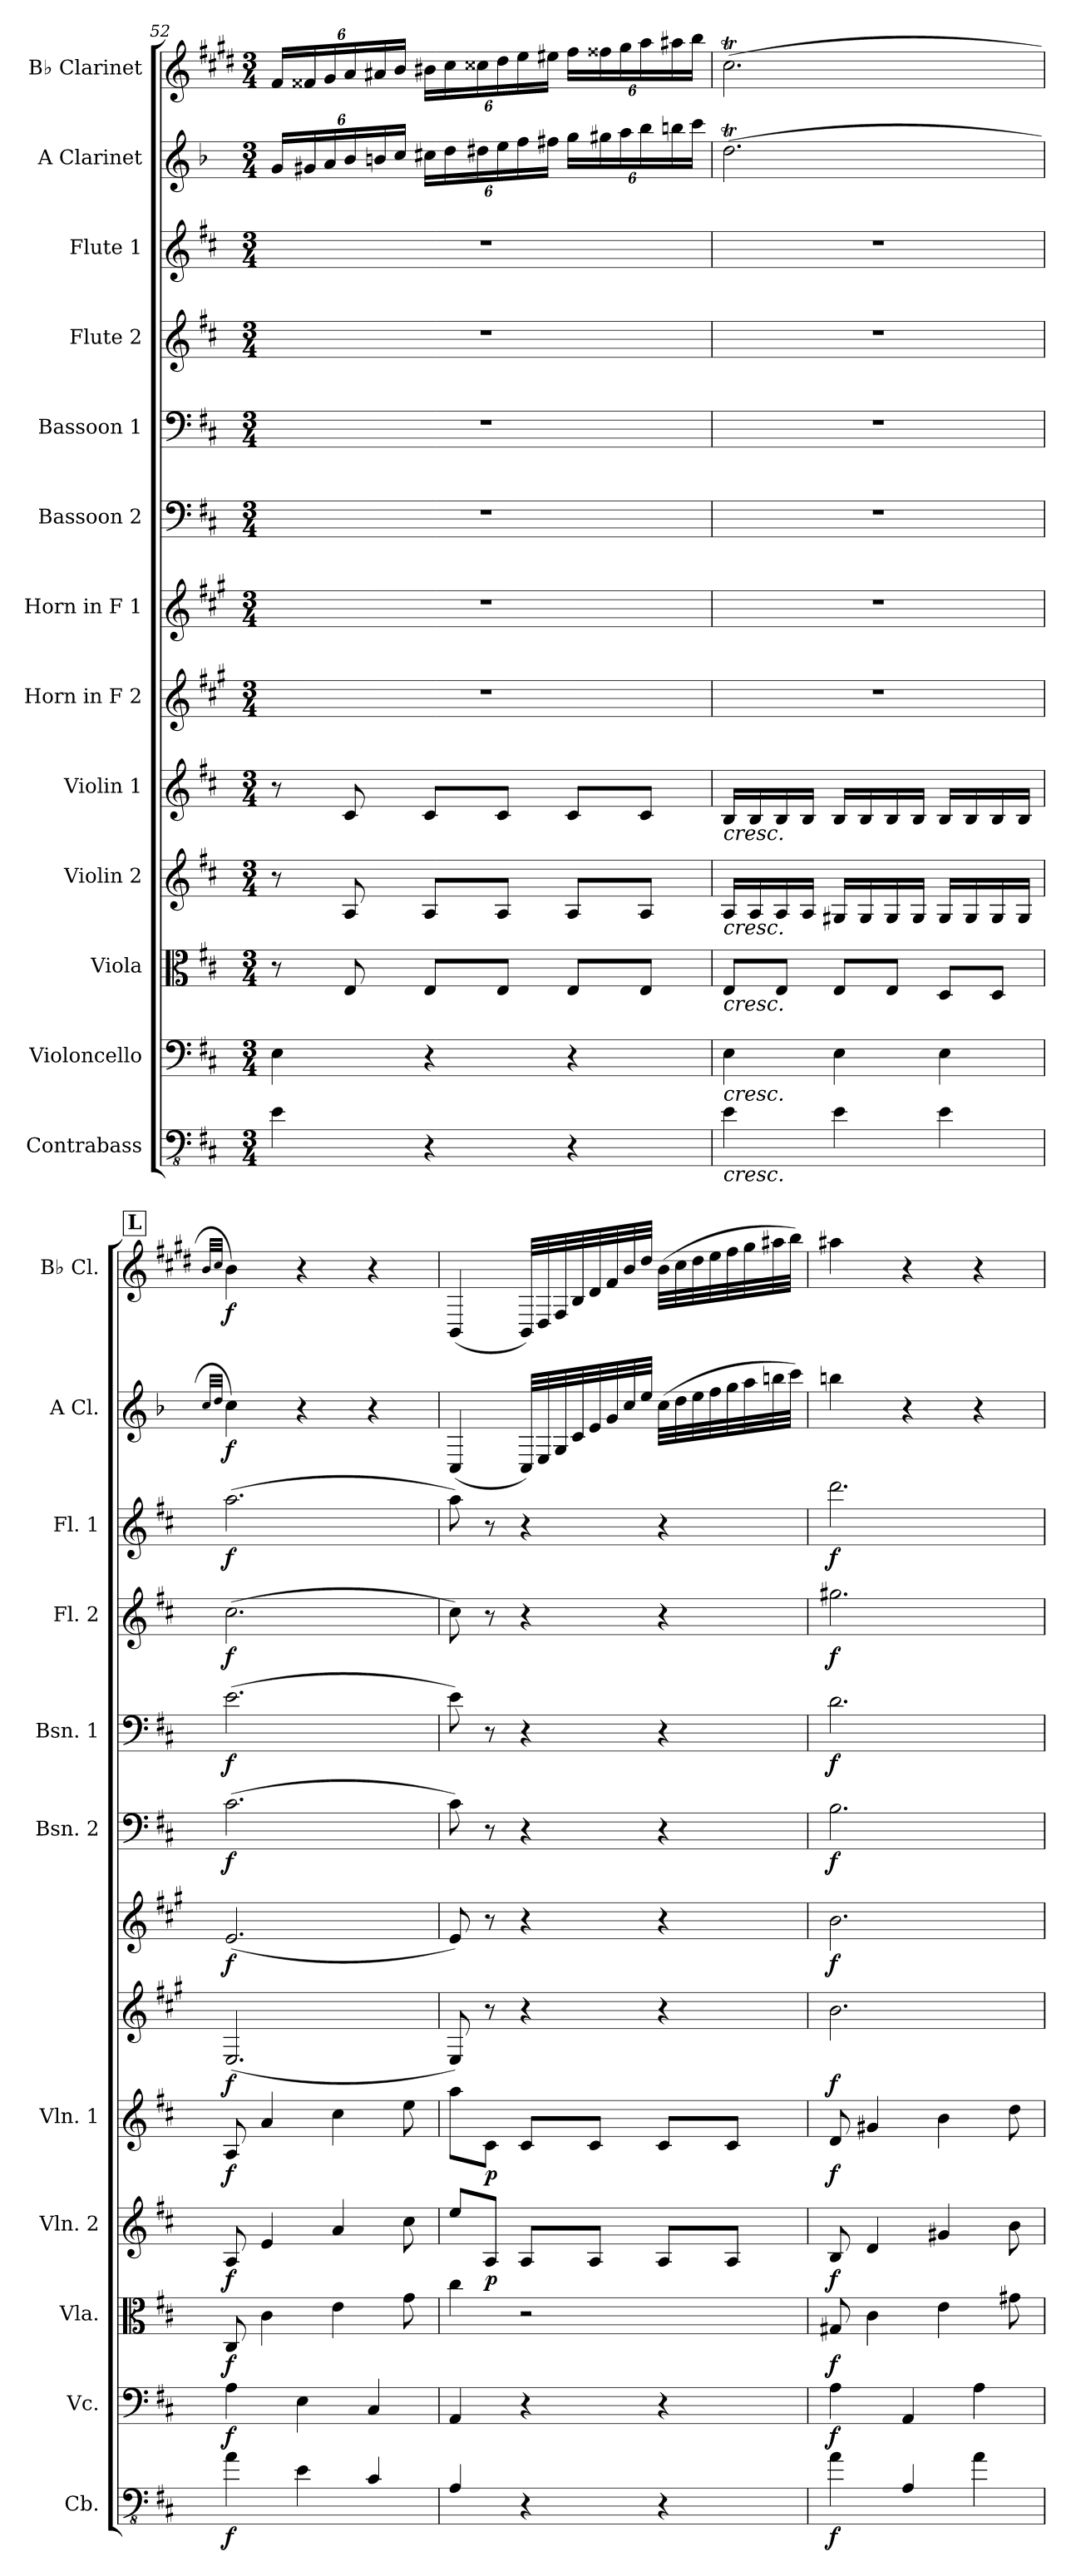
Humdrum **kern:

**kern	**dynam	**kern	**dynam	**kern	**dynam	**kern	**dynam	**kern	**dynam	**kern	**dynam	**kern	**dynam	**kern	**dynam	**kern	**dynam	**kern	**dynam	**kern	**dynam	**kern	**dynam	**kern	**dynam
*part13	*part13	*part12	*part12	*part11	*part11	*part10	*part10	*part9	*part9	*part8	*part8	*part7	*part7	*part6	*part6	*part5	*part5	*part4	*part4	*part3	*part3	*part2	*part2	*part1	*part1
*staff13	*staff13	*staff12	*staff12	*staff11	*staff11	*staff10	*staff10	*staff9	*staff9	*staff8	*staff8	*staff7	*staff7	*staff6	*staff6	*staff5	*staff5	*staff4	*staff4	*staff3	*staff3	*staff2	*staff2	*staff1	*staff1
*I"Contrabass	*	*I"Violoncello	*	*I"Viola	*	*I"Violin 2	*	*I"Violin 1	*	*I"Horn in F 2	*	*I"Horn in F 1	*	*I"Bassoon 2	*	*I"Bassoon 1	*	*I"Flute 2	*	*I"Flute 1	*	*I"A Clarinet	*	*I"B♭ Clarinet	*
*I'Cb.	*	*I'Vc.	*	*I'Vla.	*	*I'Vln. 2	*	*I'Vln. 1	*	*	*	*	*	*I'Bsn. 2	*	*I'Bsn. 1	*	*I'Fl. 2	*	*I'Fl. 1	*	*I'A Cl.	*	*I'B♭ Cl.	*
!!LO:PB:g=z
*clefFv4	*	*clefF4	*	*clefC3	*	*clefG2	*	*clefG2	*	*clefG2	*	*clefG2	*	*clefF4	*	*clefF4	*	*clefG2	*	*clefG2	*	*clefG2	*	*clefG2	*
*ITrd7c12	*	*	*	*	*	*	*	*	*	*ITrd4c7	*	*ITrd4c7	*	*	*	*	*	*	*	*	*	*ITrd2c3	*	*ITrd1c2	*
*k[f#c#]	*	*k[f#c#]	*	*k[f#c#]	*	*k[f#c#]	*	*k[f#c#]	*	*k[f#c#]	*	*k[f#c#]	*	*k[f#c#]	*	*k[f#c#]	*	*k[f#c#]	*	*k[f#c#]	*	*k[f#c#]	*	*k[f#c#]	*
*M3/4	*	*M3/4	*	*M3/4	*	*M3/4	*	*M3/4	*	*M3/4	*	*M3/4	*	*M3/4	*	*M3/4	*	*M3/4	*	*M3/4	*	*M3/4	*	*M3/4	*
*	*	*	*	*	*	*	*	*	*	*	*	*	*	*	*	*	*	*	*	*	*	*Xbrackettup	*	*Xbrackettup	*
=52	=52	=52	=52	=52	=52	=52	=52	=52	=52	=52	=52	=52	=52	=52	=52	=52	=52	=52	=52	=52	=52	=52	=52	=52	=52
4EE\	.	4E\	.	8r	.	8r	.	8r	.	2.r	.	2.r	.	2.r	.	2.r	.	2.r	.	2.r	.	24e/LL	.	24e/LL	.
.	.	.	.	.	.	.	.	.	.	.	.	.	.	.	.	.	.	.	.	.	.	24e#X/	.	24e#X/	.
.	.	.	.	.	.	.	.	.	.	.	.	.	.	.	.	.	.	.	.	.	.	24f#/	.	24f#/	.
.	.	.	.	8E/	.	8A/	.	8c#/	.	.	.	.	.	.	.	.	.	.	.	.	.	24g/	.	24g/	.
.	.	.	.	.	.	.	.	.	.	.	.	.	.	.	.	.	.	.	.	.	.	24g#X/	.	24g#X/	.
.	.	.	.	.	.	.	.	.	.	.	.	.	.	.	.	.	.	.	.	.	.	24a/JJ	.	24a/JJ	.
4r	.	4r	.	8E/L	.	8A/L	.	8c#/L	.	.	.	.	.	.	.	.	.	.	.	.	.	24a#X\LL	.	24a#X\LL	.
.	.	.	.	.	.	.	.	.	.	.	.	.	.	.	.	.	.	.	.	.	.	24b\	.	24b\	.
.	.	.	.	.	.	.	.	.	.	.	.	.	.	.	.	.	.	.	.	.	.	24b#X\	.	24b#X\	.
.	.	.	.	8E/J	.	8A/J	.	8c#/J	.	.	.	.	.	.	.	.	.	.	.	.	.	24cc#\	.	24cc#\	.
.	.	.	.	.	.	.	.	.	.	.	.	.	.	.	.	.	.	.	.	.	.	24dd\	.	24dd\	.
.	.	.	.	.	.	.	.	.	.	.	.	.	.	.	.	.	.	.	.	.	.	24dd#X\JJ	.	24dd#X\JJ	.
4r	.	4r	.	8E/L	.	8A/L	.	8c#/L	.	.	.	.	.	.	.	.	.	.	.	.	.	24ee\LL	.	24ee\LL	.
.	.	.	.	.	.	.	.	.	.	.	.	.	.	.	.	.	.	.	.	.	.	24ee#X\	.	24ee#X\	.
.	.	.	.	.	.	.	.	.	.	.	.	.	.	.	.	.	.	.	.	.	.	24ff#\	.	24ff#\	.
.	.	.	.	8E/J	.	8A/J	.	8c#/J	.	.	.	.	.	.	.	.	.	.	.	.	.	24gg\	.	24gg\	.
.	.	.	.	.	.	.	.	.	.	.	.	.	.	.	.	.	.	.	.	.	.	24gg#X\	.	24gg#X\	.
.	.	.	.	.	.	.	.	.	.	.	.	.	.	.	.	.	.	.	.	.	.	24aa\JJ	.	24aa\JJ	.
=53	=53	=53	=53	=53	=53	=53	=53	=53	=53	=53	=53	=53	=53	=53	=53	=53	=53	=53	=53	=53	=53	=53	=53	=53	=53
!	!	!	!	!	!	!	!	!LO:TX:b:i:t=cresc.	!	!	!	!	!	!	!	!	!	!	!	!	!	!	!	!	!
!	!	!	!	!	!	!LO:TX:b:i:t=cresc.	!	!	!	!	!	!	!	!	!	!	!	!	!	!	!	!	!	!	!
!	!	!	!	!LO:TX:b:i:t=cresc.	!	!	!	!	!	!	!	!	!	!	!	!	!	!	!	!	!	!	!	!	!
!	!	!LO:TX:b:i:t=cresc.	!	!	!	!	!	!	!	!	!	!	!	!	!	!	!	!	!	!	!	!	!	!	!
!LO:TX:b:i:t=cresc.	!	!	!	!	!	!	!	!	!	!	!	!	!	!	!	!	!	!	!	!	!	!	!	!	!
4EE\	.	4E\	.	8E/L	.	16A/LL	.	16B/LL	.	2.r	.	2.r	.	2.r	.	2.r	.	2.r	.	2.r	.	(>2.bT\	.	(>2.bT\	.
.	.	.	.	.	.	16A/	.	16B/	.	.	.	.	.	.	.	.	.	.	.	.	.	.	.	.	.
.	.	.	.	8E/J	.	16A/	.	16B/	.	.	.	.	.	.	.	.	.	.	.	.	.	.	.	.	.
.	.	.	.	.	.	16A/JJ	.	16B/JJ	.	.	.	.	.	.	.	.	.	.	.	.	.	.	.	.	.
4EE\	.	4E\	.	8E/L	.	16G#X/LL	.	16B/LL	.	.	.	.	.	.	.	.	.	.	.	.	.	.	.	.	.
.	.	.	.	.	.	16G#/	.	16B/	.	.	.	.	.	.	.	.	.	.	.	.	.	.	.	.	.
.	.	.	.	8E/J	.	16G#/	.	16B/	.	.	.	.	.	.	.	.	.	.	.	.	.	.	.	.	.
.	.	.	.	.	.	16G#/JJ	.	16B/JJ	.	.	.	.	.	.	.	.	.	.	.	.	.	.	.	.	.
4EE\	.	4E\	.	8D/L	.	16G#/LL	.	16B/LL	.	.	.	.	.	.	.	.	.	.	.	.	.	.	.	.	.
.	.	.	.	.	.	16G#/	.	16B/	.	.	.	.	.	.	.	.	.	.	.	.	.	.	.	.	.
.	.	.	.	8D/J	.	16G#/	.	16B/	.	.	.	.	.	.	.	.	.	.	.	.	.	.	.	.	.
.	.	.	.	.	.	16G#/JJ	.	16B/JJ	.	.	.	.	.	.	.	.	.	.	.	.	.	.	.	.	.
!!LO:PB:g=z
!!LO:REH:place=s1:a:B:fs=14:t=L
=54	=54	=54	=54	=54	=54	=54	=54	=54	=54	=54	=54	=54	=54	=54	=54	=54	=54	=54	=54	=54	=54	=54	=54	=54	=54
.	.	.	.	.	.	.	.	.	.	.	.	.	.	.	.	.	.	.	.	.	.	32qa/LLL	.	32qa/LLL	.
.	.	.	.	.	.	.	.	.	.	.	.	.	.	.	.	.	.	.	.	.	.	32qb/JJJ	.	32qb/JJJ	.
!	!LO:DY:b	!	!LO:DY:b	!	!LO:DY:b	!	!LO:DY:b	!	!LO:DY:b	!	!LO:DY:b	!	!LO:DY:b	!	!LO:DY:b	!	!LO:DY:b	!	!LO:DY:b	!	!LO:DY:b	!	!LO:DY:b	!	!LO:DY:b
4AA\	f	4A\	f	8C#/	f	8A/	f	8A/	f	(<2.AA/	f	(<2.A/	f	(>2.c#\	f	(>2.e\	f	(>2.cc#\	f	(>2.aa\	f	4a\)	f	4a\)	f
.	.	.	.	4c#\	.	4e/	.	4a/	.	.	.	.	.	.	.	.	.	.	.	.	.	.	.	.	.
4EE\	.	4E\	.	.	.	.	.	.	.	.	.	.	.	.	.	.	.	.	.	.	.	4r	.	4r	.
.	.	.	.	4e\	.	4a/	.	4cc#\	.	.	.	.	.	.	.	.	.	.	.	.	.	.	.	.	.
4CC#/	.	4C#/	.	.	.	.	.	.	.	.	.	.	.	.	.	.	.	.	.	.	.	4r	.	4r	.
.	.	.	.	8g\	.	8cc#\	.	8ee\	.	.	.	.	.	.	.	.	.	.	.	.	.	.	.	.	.
=55	=55	=55	=55	=55	=55	=55	=55	=55	=55	=55	=55	=55	=55	=55	=55	=55	=55	=55	=55	=55	=55	=55	=55	=55	=55
4AAA/	.	4AA/	.	4cc#\	.	8ee/L	.	8aa\L	.	8AA/)	.	8A/)	.	8c#\)	.	8e\)	.	8cc#\)	.	8aa\)	.	(<4AA/	.	(<4AA/	.
!	!	!	!	!	!	!	!LO:DY:b	!	!LO:DY:b	!	!	!	!	!	!	!	!	!	!	!	!	!	!	!	!
.	.	.	.	.	.	8A/J	p	8c#\J	p	8r	.	8r	.	8r	.	8r	.	8r	.	8r	.	.	.	.	.
4r	.	4r	.	2r	.	8A/L	.	8c#/L	.	4r	.	4r	.	4r	.	4r	.	4r	.	4r	.	32AA/LLL)	.	32AA/LLL)	.
.	.	.	.	.	.	.	.	.	.	.	.	.	.	.	.	.	.	.	.	.	.	32C#/	.	32C#/	.
.	.	.	.	.	.	.	.	.	.	.	.	.	.	.	.	.	.	.	.	.	.	32E/	.	32E/	.
.	.	.	.	.	.	.	.	.	.	.	.	.	.	.	.	.	.	.	.	.	.	32A/	.	32A/	.
.	.	.	.	.	.	8A/J	.	8c#/J	.	.	.	.	.	.	.	.	.	.	.	.	.	32c#/	.	32c#/	.
.	.	.	.	.	.	.	.	.	.	.	.	.	.	.	.	.	.	.	.	.	.	32e/	.	32e/	.
.	.	.	.	.	.	.	.	.	.	.	.	.	.	.	.	.	.	.	.	.	.	32a/	.	32a/	.
.	.	.	.	.	.	.	.	.	.	.	.	.	.	.	.	.	.	.	.	.	.	32cc#/JJJ	.	32cc#/JJJ	.
4r	.	4r	.	.	.	8A/L	.	8c#/L	.	4r	.	4r	.	4r	.	4r	.	4r	.	4r	.	(>32a\LLL	.	(>32a\LLL	.
.	.	.	.	.	.	.	.	.	.	.	.	.	.	.	.	.	.	.	.	.	.	32b\	.	32b\	.
.	.	.	.	.	.	.	.	.	.	.	.	.	.	.	.	.	.	.	.	.	.	32cc#\	.	32cc#\	.
.	.	.	.	.	.	.	.	.	.	.	.	.	.	.	.	.	.	.	.	.	.	32dd\	.	32dd\	.
.	.	.	.	.	.	8A/J	.	8c#/J	.	.	.	.	.	.	.	.	.	.	.	.	.	32ee\	.	32ee\	.
.	.	.	.	.	.	.	.	.	.	.	.	.	.	.	.	.	.	.	.	.	.	32ff#\	.	32ff#\	.
.	.	.	.	.	.	.	.	.	.	.	.	.	.	.	.	.	.	.	.	.	.	32gg#X\	.	32gg#X\	.
.	.	.	.	.	.	.	.	.	.	.	.	.	.	.	.	.	.	.	.	.	.	32aa\JJJ)	.	32aa\JJJ)	.
=56	=56	=56	=56	=56	=56	=56	=56	=56	=56	=56	=56	=56	=56	=56	=56	=56	=56	=56	=56	=56	=56	=56	=56	=56	=56
!	!LO:DY:b	!	!LO:DY:b	!	!LO:DY:b	!	!LO:DY:b	!	!LO:DY:b	!	!LO:DY:b	!	!LO:DY:b	!	!LO:DY:b	!	!LO:DY:b	!	!LO:DY:b	!	!LO:DY:b	!	!	!	!
4AA\	f	4A\	f	8G#X/	f	8B/	f	8d/	f	2.e\	f	2.e\	f	2.B\	f	2.d\	f	2.gg#X\	f	2.ddd\	f	4gg#X\	.	4gg#X\	.
.	.	.	.	4c#\	.	4d/	.	4g#X/	.	.	.	.	.	.	.	.	.	.	.	.	.	.	.	.	.
4AAA/	.	4AA/	.	.	.	.	.	.	.	.	.	.	.	.	.	.	.	.	.	.	.	4r	.	4r	.
.	.	.	.	4e\	.	4g#X/	.	4b\	.	.	.	.	.	.	.	.	.	.	.	.	.	.	.	.	.
4AA\	.	4A\	.	.	.	.	.	.	.	.	.	.	.	.	.	.	.	.	.	.	.	4r	.	4r	.
.	.	.	.	8g#X\	.	8b\	.	8dd\	.	.	.	.	.	.	.	.	.	.	.	.	.	.	.	.	.
=	=	=	=	=	=	=	=	=	=	=	=	=	=	=	=	=	=	=	=	=	=	=	=	=	=
*-	*-	*-	*-	*-	*-	*-	*-	*-	*-	*-	*-	*-	*-	*-	*-	*-	*-	*-	*-	*-	*-	*-	*-	*-	*-
